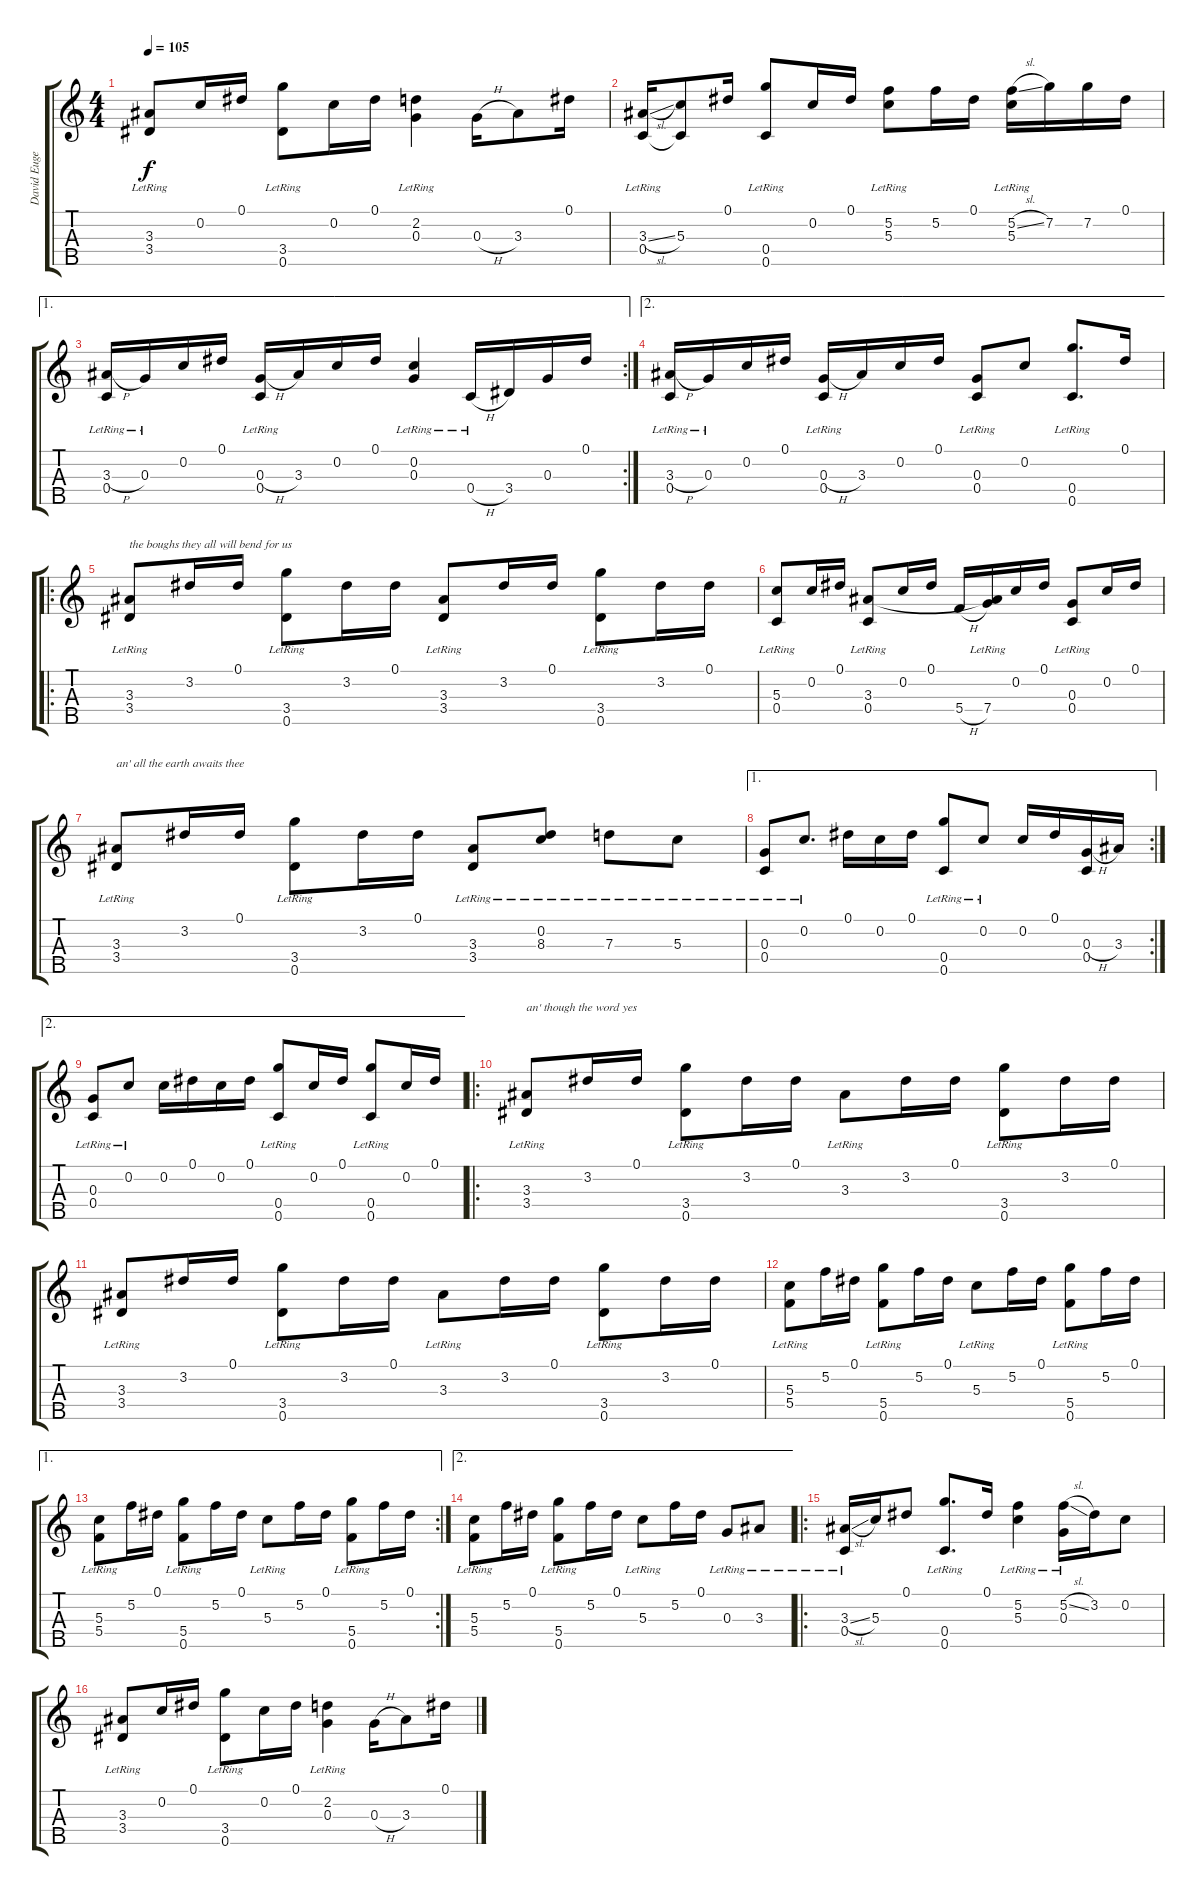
\track ("David Eugene Edwards" "David Euge") {instrument acousticguitarsteel}
\staff {score tabs}
\tuning (Eb4 C4 G3 C3 G4) {hide}
\ts (4 4)
\tempo 105
\clef g2
\ks c
(3.3{lr} 3.4{lr}).8{dy f} 0.2.16 0.1.16 (3.4{lr} 0.5{lr}).8 0.2.16 0.1.16 (2.2{lr} 0.3{lr}).4 0.3{h}.16 3.3.8 0.1.16 |
(3.3{sl lr} 0.4{lr}).16 (5.3 0.4{t}).8 0.1.16 (0.4{lr} 0.5{lr}).8 0.2.16 0.1.16 (5.2{lr} 5.3{lr}).8 5.2.16 0.1.16 (5.2{sl} 5.3{lr}).16 7.2.16 7.2.16 0.1.16 |
\ae 1
\rc 2
(3.3{h lr} 0.4{lr}).16 0.3{lr}.16 0.2.16 0.1.16 (0.3{h lr} 0.4{lr}).16 3.3.16 0.2.16 0.1.16 (0.2 0.3{lr}).4 0.4{h lr}.16 3.4.16 0.3.16 0.1.16 |
\ae 2
(3.3{h lr} 0.4{lr}).16 0.3{lr}.16 0.2.16 0.1.16 (0.3{h lr} 0.4{lr}).16 3.3.16 0.2.16 0.1.16 (0.3{lr} 0.4).8 0.2.8 (0.4{lr} 0.5{lr}).8{d} 0.1.16 |
\ro
(3.3{lr} 3.4{lr}).8{txt "the boughs they all will bend for us"} 3.2.16 0.1.16 (3.4{lr} 0.5{lr}).8 3.2.16 0.1.16 (3.3{lr} 3.4{lr}).8 3.2.16 0.1.16 (3.4{lr} 0.5{lr}).8 3.2.16 0.1.16 |
(5.3{lr} 0.4{lr}).8 0.2.16 0.1.16 (3.3{lr} 0.4{lr}).8 0.2.16 0.1.16 5.4{h}.16 (3.3{t} 7.4{lr}).16 0.2.16 0.1.16 (0.3{lr} 0.4{lr}).8 0.2.16 0.1.16 |
(3.3{lr} 3.4{lr}).8{txt "an' all the earth awaits thee"} 3.2.16 0.1.16 (3.4{lr} 0.5{lr}).8 3.2.16 0.1.16 (3.3{lr} 3.4{lr}).8 (0.2 8.3{lr}).8 7.3{lr}.8 5.3{lr}.8 |
\ae 1
\rc 2
(0.3 0.4{lr}).8 0.2{lr}.8{d} 0.1.16 0.2.16 0.1.16 (0.4{lr} 0.5{lr}).8 0.2{lr}.8 0.2.16 0.1.16 (0.3{h} 0.4).16 3.3.16 |
\ae 2
(0.3 0.4{lr}).8 0.2{lr}.8 0.2.16 0.1.16 0.2.16 0.1.16 (0.4{lr} 0.5{lr}).8 0.2.16 0.1.16 (0.4{lr} 0.5{lr}).8 0.2.16 0.1.16 |
\ro
(3.3{lr} 3.4{lr}).8{txt "an' though the word yes"} 3.2.16 0.1.16 (3.4{lr} 0.5{lr}).8 3.2.16 0.1.16 3.3{lr}.8 3.2.16 0.1.16 (3.4{lr} 0.5{lr}).8 3.2.16 0.1.16 |
(3.3{lr} 3.4{lr}).8 3.2.16 0.1.16 (3.4{lr} 0.5{lr}).8 3.2.16 0.1.16 3.3{lr}.8 3.2.16 0.1.16 (3.4{lr} 0.5{lr}).8 3.2.16 0.1.16 |
(5.3{lr} 5.4{lr}).8 5.2.16 0.1.16 (5.4{lr} 0.5{lr}).8 5.2.16 0.1.16 5.3{lr}.8 5.2.16 0.1.16 (5.4{lr} 0.5{lr}).8 5.2.16 0.1.16 |
\ae 1
\rc 2
(5.3{lr} 5.4{lr}).8 5.2.16 0.1.16 (5.4{lr} 0.5{lr}).8 5.2.16 0.1.16 5.3{lr}.8 5.2.16 0.1.16 (5.4{lr} 0.5{lr}).8 5.2.16 0.1.16 |
\ae 2
(5.3{lr} 5.4{lr}).8 5.2.16 0.1.16 (5.4{lr} 0.5{lr}).8 5.2.16 0.1.16 5.3{lr}.8 5.2.16 0.1.16 0.3{lr}.8 3.3{lr}.8 |
\ro
(3.3{sl lr} 0.4{lr}).16 5.3.16 0.1.8 (0.4{lr} 0.5{lr}).8{d} 0.1.16 (5.2{lr} 5.3{lr}).4 (5.2{sl} 0.3{lr}).16 3.2.16 0.2.8 |
(3.3{lr} 3.4{lr}).8 0.2.16 0.1.16 (3.4{lr} 0.5{lr}).8 0.2.16 0.1.16 (2.2{lr} 0.3{lr}).4 0.3{h}.16 3.3.8 0.1.16
